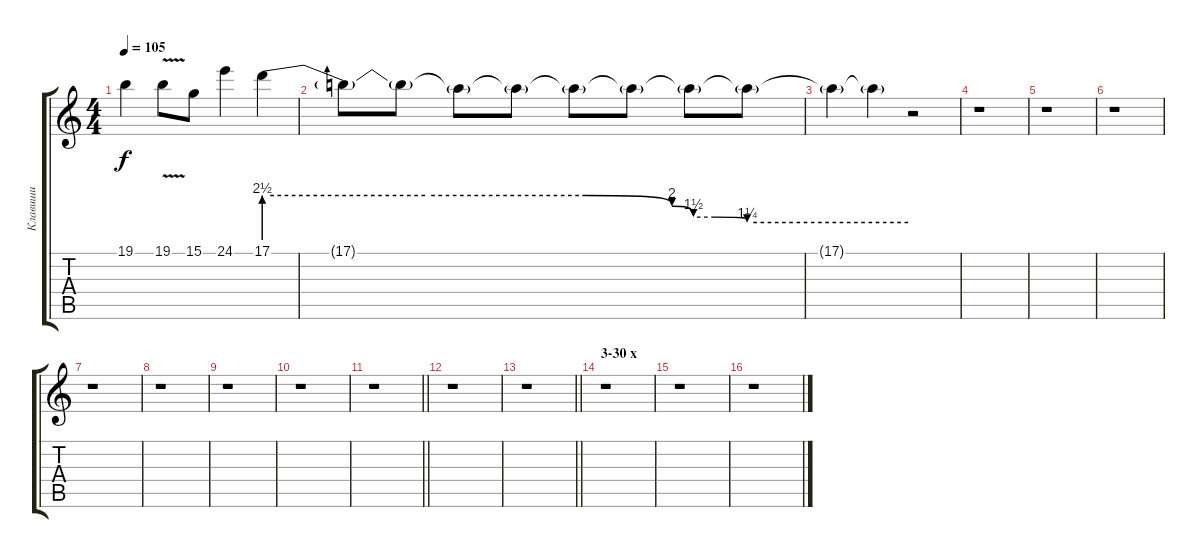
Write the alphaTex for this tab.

\track ("Клавиши" "Клавиши") {instrument pad3polysynth}
\staff {score tabs}
\tuning (E4 B3 G3 D3 A2 E2) {hide}
\ts (4 4)
\tempo 105
\clef g2
\ks c
19.1.4{dy f} 19.1{v}.8 15.1.8 24.1.4 17.1{be (custom 0 10 15 10 30 10 38 8 40 6 42 6 45 5 60 5)}.4{volume 14} |
17.1{t}.8 17.1{t}.8 17.1{t}.8 17.1{t}.8 17.1{t}.8 17.1{t}.8 17.1{t}.8 17.1{t}.8{balance 3} |
17.1{t}.4{volume 7 balance 13} 17.1{t}.4 r.2{volume 10 balance 8} |
r.1 |
r.1 |
r.1 |
r.1 |
r.1 |
r.1 |
r.1 |
\barLineRight lightlight
r.1 |
r.1 |
\barLineRight lightlight
r.1 |
\section ("" "3-30 x")
r.1 |
r.1 |
r.1
